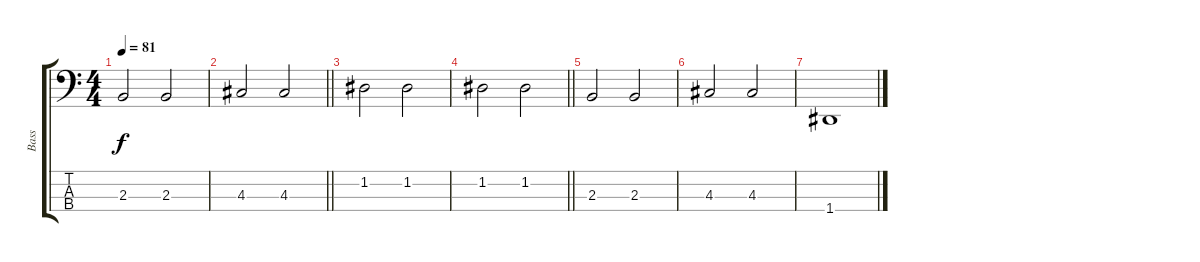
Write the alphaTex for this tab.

\track ("Bass" "Bass") {instrument electricbassfinger}
\staff {score tabs}
\tuning (G2 D2 A1 D1) {hide}
\ts (4 4)
\tempo 81
\clef f4
\ks c
2.3.2{dy f} 2.3.2 |
\barLineRight lightlight
4.3.2 4.3.2 |
1.2.2 1.2.2 |
\barLineRight lightlight
1.2.2 1.2.2 |
2.3.2 2.3.2 |
4.3.2 4.3.2 |
1.4.1
